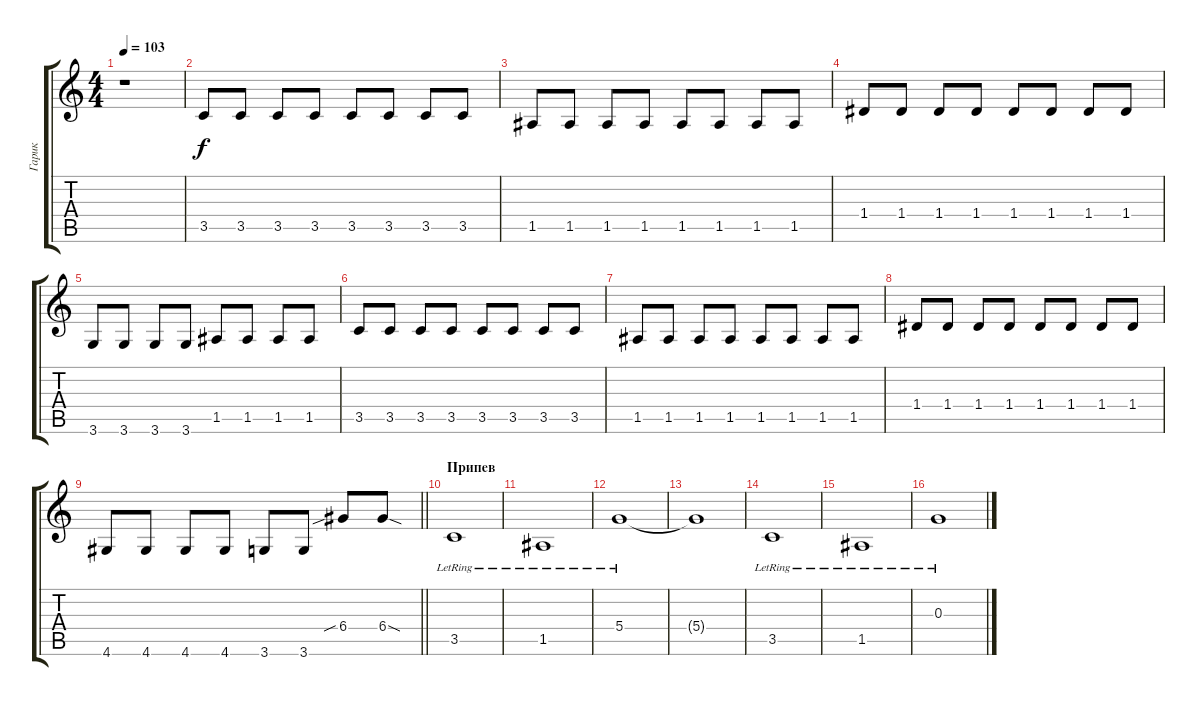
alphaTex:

\track ("Гарик" "Гарик") {instrument distortionguitar}
\staff {score tabs}
\tuning (E4 B3 G3 D3 A2 E2) {hide}
\ts (4 4)
\tempo 103
\clef g2
\ks c
r.1{dy f} |
3.5.8{volume 13} 3.5.8 3.5.8 3.5.8 3.5.8 3.5.8 3.5.8 3.5.8 |
1.5.8 1.5.8 1.5.8 1.5.8 1.5.8 1.5.8 1.5.8 1.5.8 |
1.4.8 1.4.8 1.4.8 1.4.8 1.4.8 1.4.8 1.4.8 1.4.8 |
3.6.8 3.6.8 3.6.8 3.6.8 1.5.8 1.5.8 1.5.8 1.5.8 |
3.5.8 3.5.8 3.5.8 3.5.8 3.5.8 3.5.8 3.5.8 3.5.8 |
1.5.8 1.5.8 1.5.8 1.5.8 1.5.8 1.5.8 1.5.8 1.5.8 |
1.4.8 1.4.8 1.4.8 1.4.8 1.4.8 1.4.8 1.4.8 1.4.8 |
\barLineRight lightlight
4.6.8 4.6.8 4.6.8 4.6.8 3.6.8 3.6.8 6.4{sib}.8 6.4{sod}.8 |
\section ("" "Припев")
3.5{lr}.1 |
1.5{lr}.1 |
5.4{lr}.1 |
5.4{t}.1 |
3.5{lr}.1 |
1.5{lr}.1 |
0.3{lr}.1
